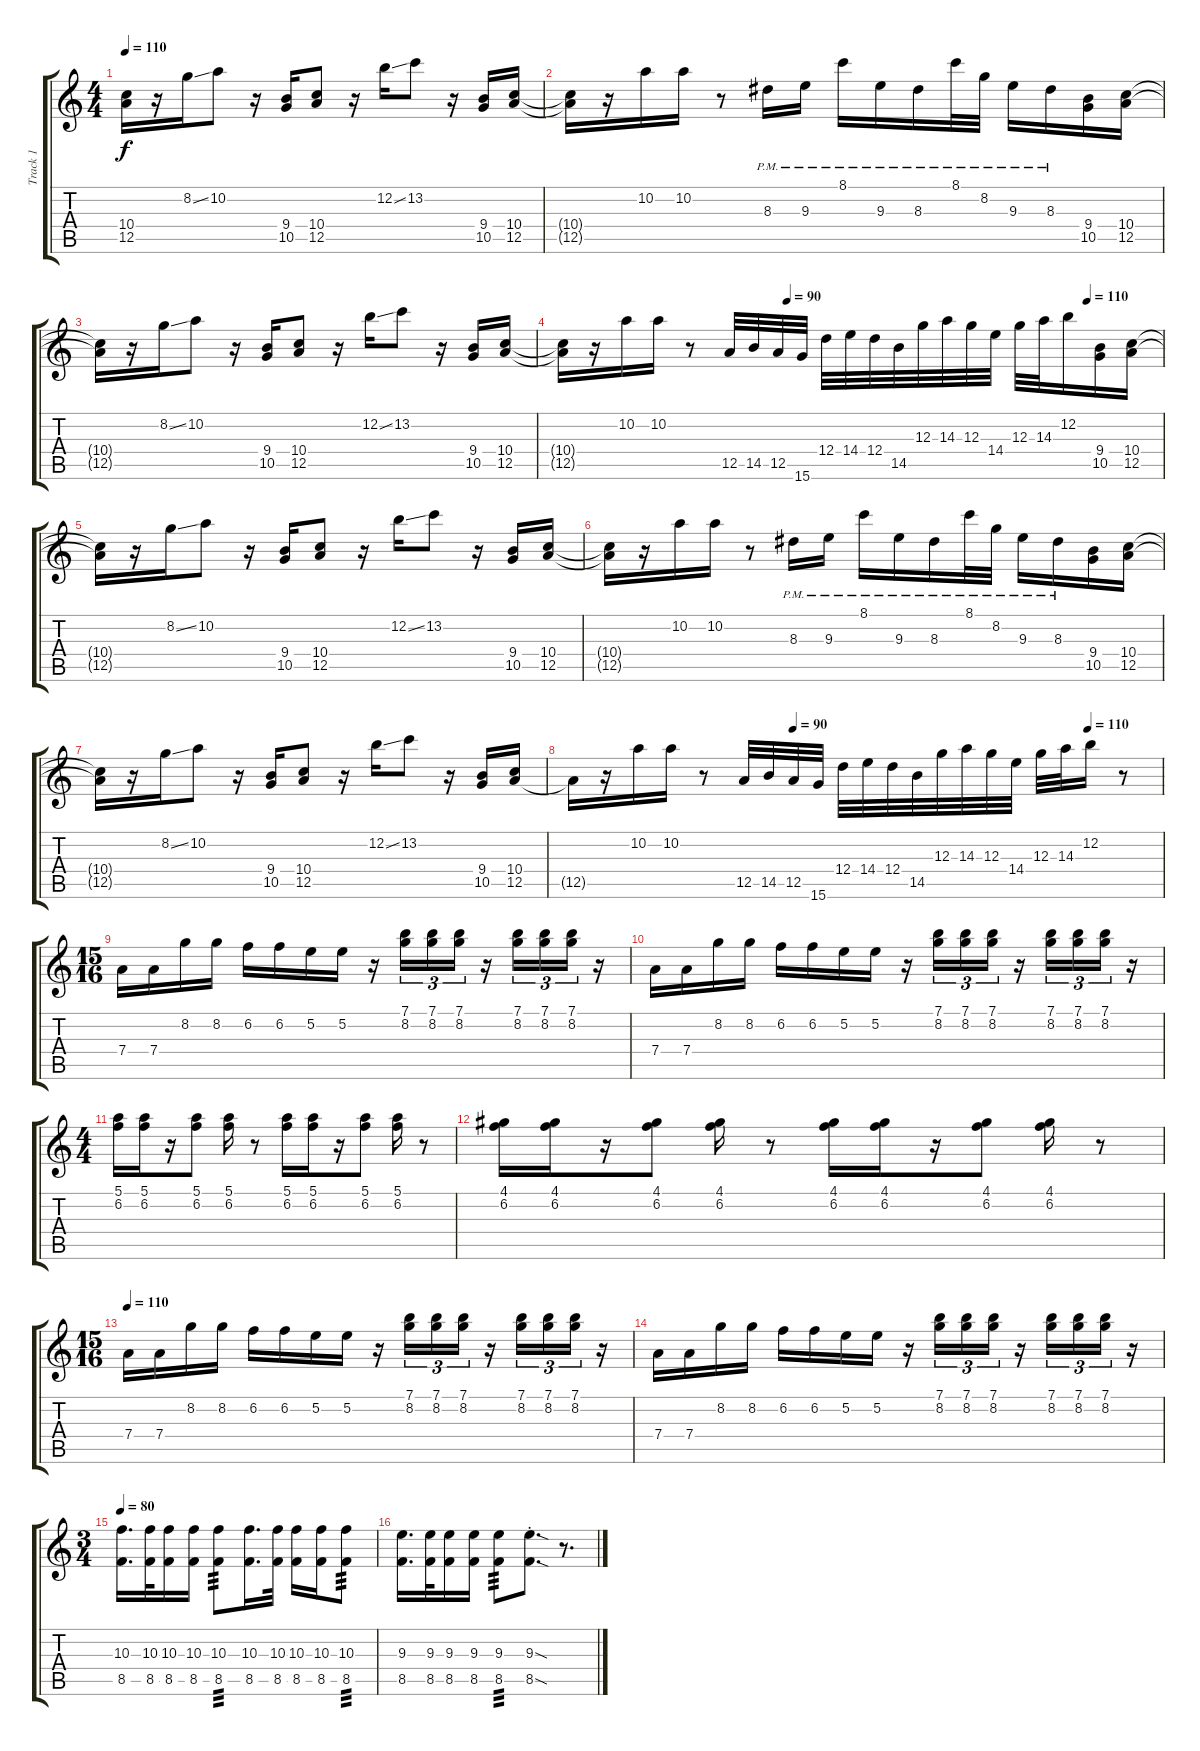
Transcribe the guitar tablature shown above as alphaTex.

\track ("Track 1" "Track 1") {instrument overdrivenguitar}
\staff {score tabs}
\tuning (E4 B3 G3 D3 A2 E2) {hide}
\ts (4 4)
\tempo 110
\clef g2
\ks c
(10.4{t} 12.5{t}).16{dy f} r.16 8.2{ss}.16 10.2.8 r.16 (9.4 10.5).16 (10.4 12.5).8 r.16 12.2{ss}.16 13.2.8 r.16 (9.4 10.5).16 (10.4 12.5).16 |
(10.4{t} 12.5{t}).16 r.16 10.2.16 10.2.16 r.8 8.3{pm}.16 9.3{pm}.16 8.1{pm}.16 9.3{pm}.16 8.3{pm}.16 8.1{pm}.32 8.2{pm}.32 9.3{pm}.16 8.3{pm}.16 (9.4 10.5).16 (10.4 12.5).16 |
(10.4{t} 12.5{t}).16 r.16 8.2{ss}.16 10.2.8 r.16 (9.4 10.5).16 (10.4 12.5).8 r.16 12.2{ss}.16 13.2.8 r.16 (9.4 10.5).16 (10.4 12.5).16 |
\tempo (90 0.375)
\tempo (110 0.875)
(10.4{t} 12.5{t}).16 r.16 10.2.16 10.2.16 r.8 12.5.32 14.5.32 12.5.32 15.6.32 12.4.32 14.4.32 12.4.32 14.5.32 12.3.32 14.3.32 12.3.32 14.4.32 12.3.32 14.3.32 12.2.16 (9.4 10.5).16 (10.4 12.5).16 |
(10.4{t} 12.5{t}).16 r.16 8.2{ss}.16 10.2.8 r.16 (9.4 10.5).16 (10.4 12.5).8 r.16 12.2{ss}.16 13.2.8 r.16 (9.4 10.5).16 (10.4 12.5).16 |
(10.4{t} 12.5{t}).16 r.16 10.2.16 10.2.16 r.8 8.3{pm}.16 9.3{pm}.16 8.1{pm}.16 9.3{pm}.16 8.3{pm}.16 8.1{pm}.32 8.2{pm}.32 9.3{pm}.16 8.3{pm}.16 (9.4 10.5).16 (10.4 12.5).16 |
(10.4{t} 12.5{t}).16 r.16 8.2{ss}.16 10.2.8 r.16 (9.4 10.5).16 (10.4 12.5).8 r.16 12.2{ss}.16 13.2.8 r.16 (9.4 10.5).16 (10.4 12.5).16 |
\tempo (90 0.375)
\tempo (110 0.875)
12.5{t}.16 r.16 10.2.16 10.2.16 r.8 12.5.32 14.5.32 12.5.32 15.6.32 12.4.32 14.4.32 12.4.32 14.5.32 12.3.32 14.3.32 12.3.32 14.4.32 12.3.32 14.3.32 12.2.16 r.8 |
\ts (15 16)
7.4.16 7.4.16 8.2.16 8.2.16 6.2.16 6.2.16 5.2.16 5.2.16 r.16 (7.1 8.2).16{tu (3 2)} (7.1 8.2).16{tu (3 2)} (7.1 8.2).16{tu (3 2)} r.16 (7.1 8.2).16{tu (3 2)} (7.1 8.2).16{tu (3 2)} (7.1 8.2).16{tu (3 2)} r.16 |
7.4.16 7.4.16 8.2.16 8.2.16 6.2.16 6.2.16 5.2.16 5.2.16 r.16 (7.1 8.2).16{tu (3 2)} (7.1 8.2).16{tu (3 2)} (7.1 8.2).16{tu (3 2)} r.16 (7.1 8.2).16{tu (3 2)} (7.1 8.2).16{tu (3 2)} (7.1 8.2).16{tu (3 2)} r.16 |
\ts (4 4)
(5.1 6.2).16 (5.1 6.2).16 r.16 (5.1 6.2).8 (5.1 6.2).16 r.8 (5.1 6.2).16 (5.1 6.2).16 r.16 (5.1 6.2).8 (5.1 6.2).16 r.8 |
(4.1 6.2).16 (4.1 6.2).16 r.16 (4.1 6.2).8 (4.1 6.2).16 r.8 (4.1 6.2).16 (4.1 6.2).16 r.16 (4.1 6.2).8 (4.1 6.2).16 r.8 |
\ts (15 16)
\tempo 110
7.4.16 7.4.16 8.2.16 8.2.16 6.2.16 6.2.16 5.2.16 5.2.16 r.16 (7.1 8.2).16{tu (3 2)} (7.1 8.2).16{tu (3 2)} (7.1 8.2).16{tu (3 2)} r.16 (7.1 8.2).16{tu (3 2)} (7.1 8.2).16{tu (3 2)} (7.1 8.2).16{tu (3 2)} r.16 |
7.4.16 7.4.16 8.2.16 8.2.16 6.2.16 6.2.16 5.2.16 5.2.16 r.16 (7.1 8.2).16{tu (3 2)} (7.1 8.2).16{tu (3 2)} (7.1 8.2).16{tu (3 2)} r.16 (7.1 8.2).16{tu (3 2)} (7.1 8.2).16{tu (3 2)} (7.1 8.2).16{tu (3 2)} r.16 |
\ts (3 4)
\tempo 80
(10.3 8.5).16{d} (10.3 8.5).32 (10.3 8.5).16 (10.3 8.5).16 (10.3 8.5).8{tp 3} (10.3 8.5).16{d} (10.3 8.5).32 (10.3 8.5).16 (10.3 8.5).16 (10.3 8.5).8{tp 3} |
(9.3 8.5).16{d} (9.3 8.5).32 (9.3 8.5).16 (9.3 8.5).16 (9.3 8.5).8{tp 3} (9.3{sod st} 8.5{sod st}).8{d} r.8{d}
